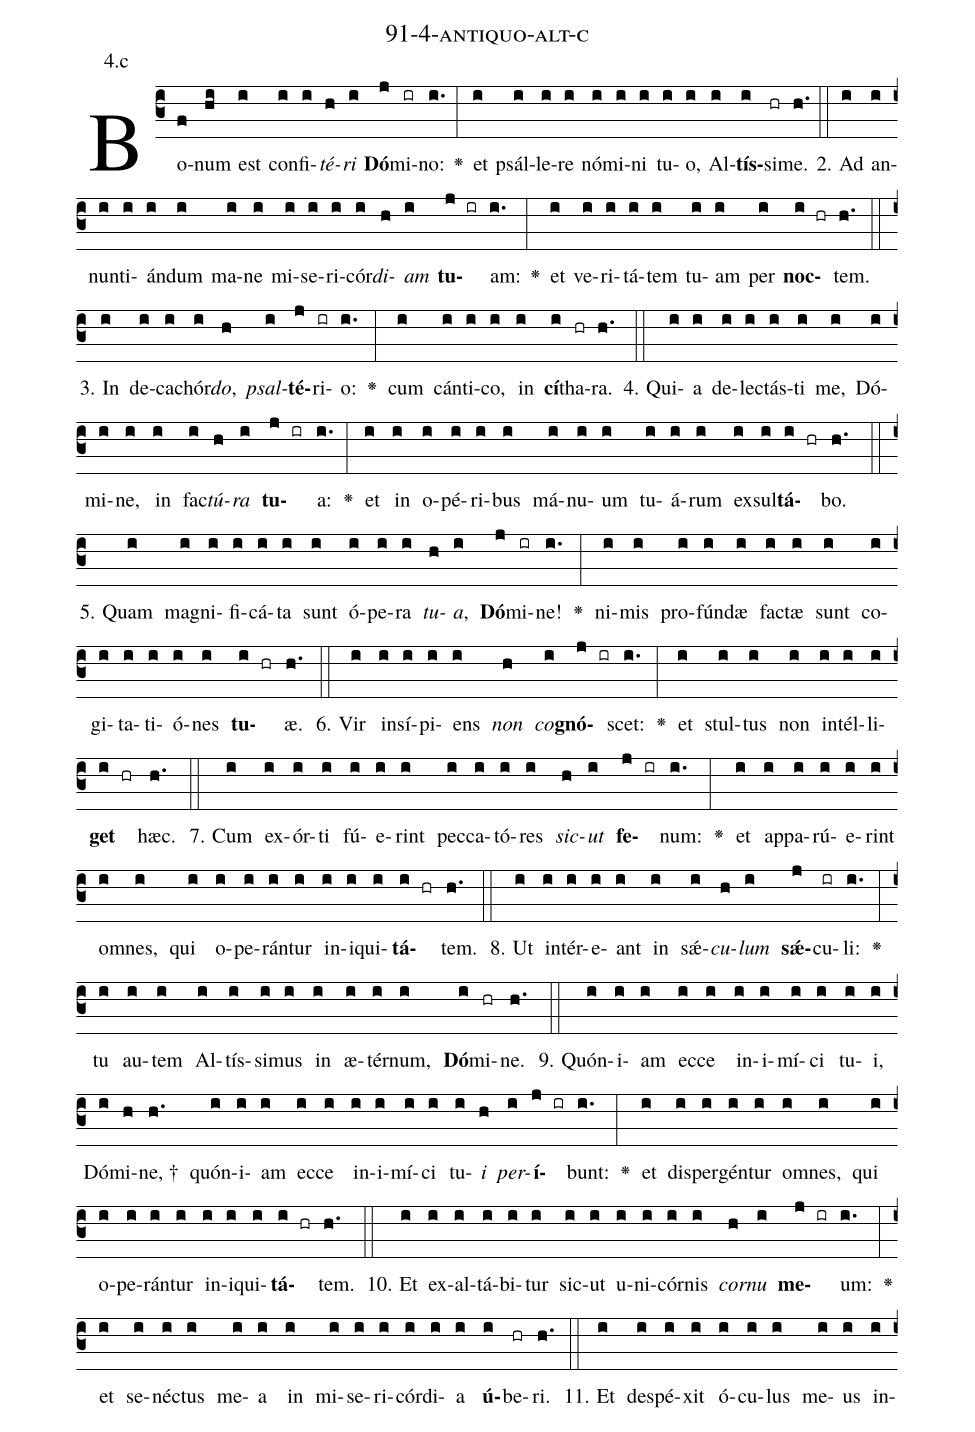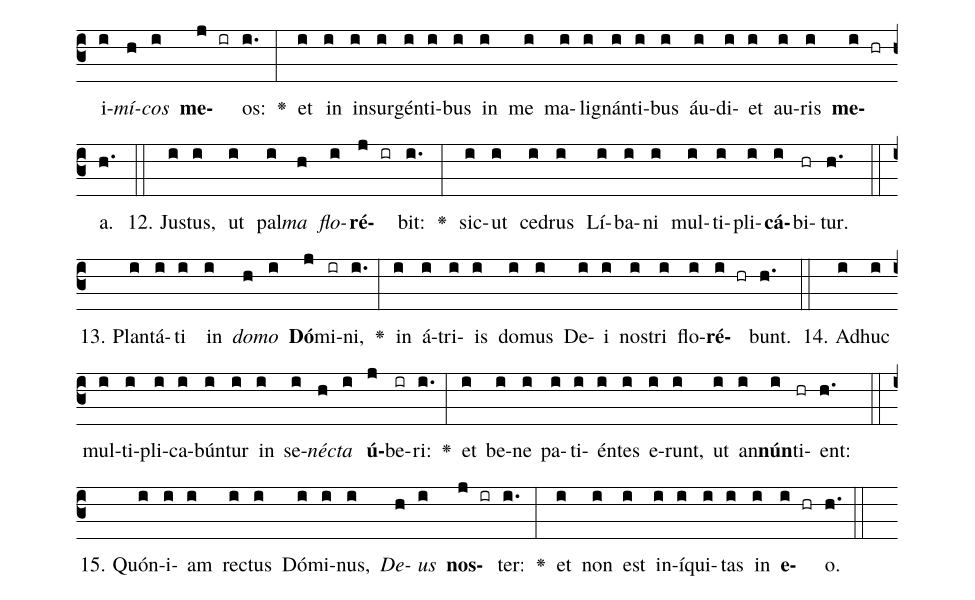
name: 91-4-antiquo-alt-c;
annotation: 4.c;
%%
(c3)Bo(f)num(hi) est(i) con(i)fi(i)<i>té</i>(h)<i>ri</i>(i) <b>Dó</b>(j)mi(ir)no:(i.) <v>\greheightstar</v>(:) et(i) psál(i)le(i)re(i) nó(i)mi(i)ni(i) tu(i)o,(i) Al(i)<b>tís</b>(i)si(hr)me.(h.) (::)
2. Ad(i) an(i)nun(i)ti(i)án(i)dum(i) ma(i)ne(i) mi(i)se(i)ri(i)cór(i)<i>di</i>(h)<i>am</i>(i) <b>tu</b>(j ir)am:(i.) <v>\greheightstar</v>(:) et(i) ve(i)ri(i)tá(i)tem(i) tu(i)am(i) per(i) <b>noc</b>(i hr)tem.(h.) (::)
3. In(i) de(i)ca(i)chór(i)<i>do</i>,(h) <i>psal</i>(i)<b>té</b>(j)ri(ir)o:(i.) <v>\greheightstar</v>(:) cum(i) cán(i)ti(i)co,(i) in(i) <b>cí</b>(i)tha(hr)ra.(h.) (::)
4. Qui(i)a(i) de(i)lec(i)tás(i)ti(i) me,(i) Dó(i)mi(i)ne,(i) in(i) fac(i)<i>tú</i>(h)<i>ra</i>(i) <b>tu</b>(j ir)a:(i.) <v>\greheightstar</v>(:) et(i) in(i) o(i)pé(i)ri(i)bus(i) má(i)nu(i)um(i) tu(i)á(i)rum(i) ex(i)sul(i)<b>tá</b>(i hr)bo.(h.) (::)
5. Quam(i) ma(i)gni(i)fi(i)cá(i)ta(i) sunt(i) ó(i)pe(i)ra(i) <i>tu</i>(h)<i>a</i>,(i) <b>Dó</b>(j)mi(ir)ne!(i.) <v>\greheightstar</v>(:) ni(i)mis(i) pro(i)fún(i)dæ(i) fac(i)tæ(i) sunt(i) co(i)gi(i)ta(i)ti(i)ó(i)nes(i) <b>tu</b>(i hr)æ.(h.) (::)
6. Vir(i) in(i)sí(i)pi(i)ens(i) <i>non</i>(h) <i>co</i>(i)<b>gnó</b>(j ir)scet:(i.) <v>\greheightstar</v>(:) et(i) stul(i)tus(i) non(i) in(i)tél(i)li(i)<b>get</b>(i hr) hæc.(h.) (::)
7. Cum(i) ex(i)ór(i)ti(i) fú(i)e(i)rint(i) pec(i)ca(i)tó(i)res(i) <i>sic</i>(h)<i>ut</i>(i) <b>fe</b>(j ir)num:(i.) <v>\greheightstar</v>(:) et(i) ap(i)pa(i)rú(i)e(i)rint(i) om(i)nes,(i) qui(i) o(i)pe(i)rán(i)tur(i) in(i)i(i)qui(i)<b>tá</b>(i hr)tem.(h.) (::)
8. Ut(i) in(i)tér(i)e(i)ant(i) in(i) sǽ(i)<i>cu</i>(h)<i>lum</i>(i) <b>sǽ</b>(j)cu(ir)li:(i.) <v>\greheightstar</v>(:) tu(i) au(i)tem(i) Al(i)tís(i)si(i)mus(i) in(i) æ(i)tér(i)num,(i) <b>Dó</b>(i)mi(hr)ne.(h.) (::)
9. Quón(i)i(i)am(i) ec(i)ce(i) in(i)i(i)mí(i)ci(i) tu(i)i,(i) Dó(i)mi(h)ne, †(h.) quón(i)i(i)am(i) ec(i)ce(i) in(i)i(i)mí(i)ci(i) tu(i)<i>i</i>(h) <i>per</i>(i)<b>í</b>(j ir)bunt:(i.) <v>\greheightstar</v>(:) et(i) di(i)sper(i)gén(i)tur(i) om(i)nes,(i) qui(i) o(i)pe(i)rán(i)tur(i) in(i)i(i)qui(i)<b>tá</b>(i hr)tem.(h.) (::)
10. Et(i) ex(i)al(i)tá(i)bi(i)tur(i) sic(i)ut(i) u(i)ni(i)cór(i)nis(i) <i>cor</i>(h)<i>nu</i>(i) <b>me</b>(j ir)um:(i.) <v>\greheightstar</v>(:) et(i) se(i)néc(i)tus(i) me(i)a(i) in(i) mi(i)se(i)ri(i)cór(i)di(i)a(i) <b>ú</b>(i)be(hr)ri.(h.) (::)
11. Et(i) de(i)spé(i)xit(i) ó(i)cu(i)lus(i) me(i)us(i) in(i)i(i)<i>mí</i>(h)<i>cos</i>(i) <b>me</b>(j ir)os:(i.) <v>\greheightstar</v>(:) et(i) in(i) in(i)sur(i)gén(i)ti(i)bus(i) in(i) me(i) ma(i)li(i)gnán(i)ti(i)bus(i) áu(i)di(i)et(i) au(i)ris(i) <b>me</b>(i hr)a.(h.) (::)
12. Jus(i)tus,(i) ut(i) pal(i)<i>ma</i>(h) <i>flo</i>(i)<b>ré</b>(j ir)bit:(i.) <v>\greheightstar</v>(:) sic(i)ut(i) ce(i)drus(i) Lí(i)ba(i)ni(i) mul(i)ti(i)pli(i)<b>cá</b>(i)bi(hr)tur.(h.) (::)
13. Plan(i)tá(i)ti(i) in(i) <i>do</i>(h)<i>mo</i>(i) <b>Dó</b>(j)mi(ir)ni,(i.) <v>\greheightstar</v>(:) in(i) á(i)tri(i)is(i) do(i)mus(i) De(i)i(i) nos(i)tri(i) flo(i)<b>ré</b>(i hr)bunt.(h.) (::)
14. Ad(i)huc(i) mul(i)ti(i)pli(i)ca(i)bún(i)tur(i) in(i) se(i)<i>néc</i>(h)<i>ta</i>(i) <b>ú</b>(j)be(ir)ri:(i.) <v>\greheightstar</v>(:) et(i) be(i)ne(i) pa(i)ti(i)én(i)tes(i) e(i)runt,(i) ut(i) an(i)<b>nún</b>(i)ti(hr)ent:(h.) (::)
15. Quón(i)i(i)am(i) rec(i)tus(i) Dó(i)mi(i)nus,(i) <i>De</i>(h)<i>us</i>(i) <b>nos</b>(j ir)ter:(i.) <v>\greheightstar</v>(:) et(i) non(i) est(i) in(i)í(i)qui(i)tas(i) in(i) <b>e</b>(i hr)o.(h.) (::)
